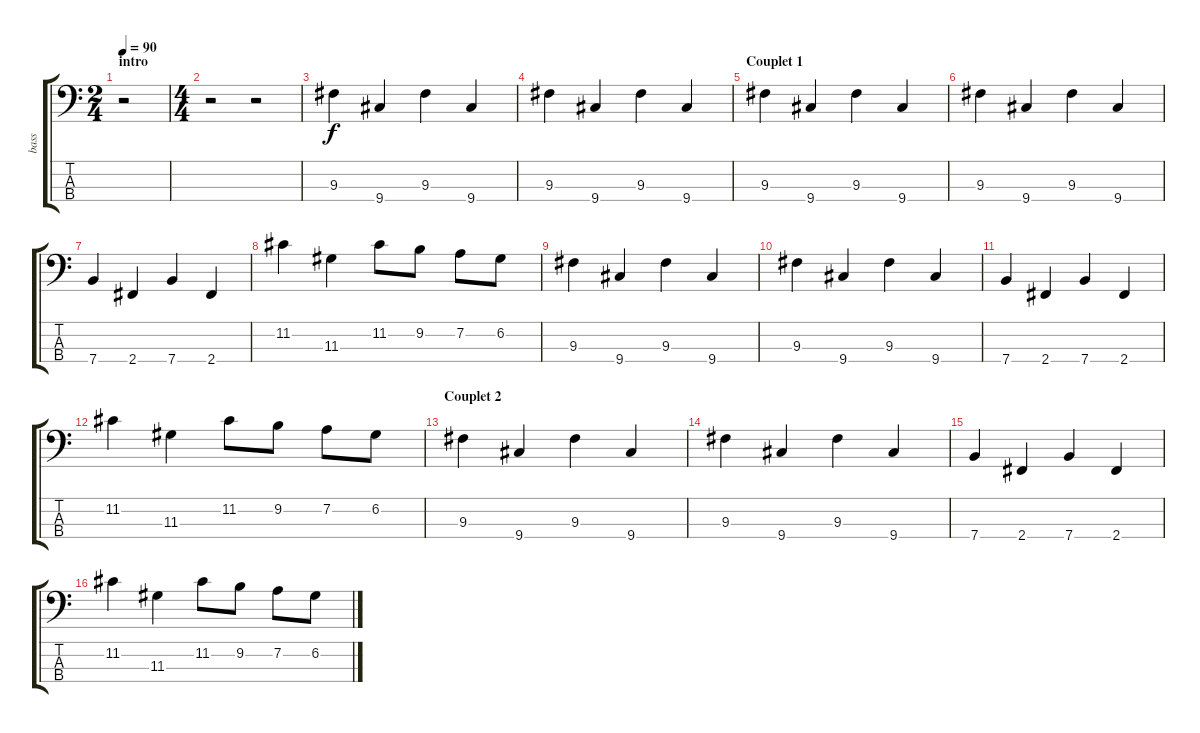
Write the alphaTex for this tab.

\track ("bass" "bass") {instrument electricbassfinger}
\staff {score tabs}
\tuning (G2 D2 A1 E1) {hide}
\ts (2 4)
\section ("" "intro")
\tempo 90
\clef f4
\ks c
r.2{dy f instrument electricbassfinger} |
\ts (4 4)
r.2 r.2 |
9.3.4 9.4.4 9.3.4 9.4.4 |
9.3.4 9.4.4 9.3.4 9.4.4 |
\section ("" "Couplet 1")
9.3.4 9.4.4 9.3.4 9.4.4 |
9.3.4 9.4.4 9.3.4 9.4.4 |
7.4.4 2.4.4 7.4.4 2.4.4 |
11.2.4 11.3.4 11.2.8 9.2.8 7.2.8 6.2.8 |
9.3.4 9.4.4 9.3.4 9.4.4 |
9.3.4 9.4.4 9.3.4 9.4.4 |
7.4.4 2.4.4 7.4.4 2.4.4 |
11.2.4 11.3.4 11.2.8 9.2.8 7.2.8 6.2.8 |
\section ("" "Couplet 2")
9.3.4 9.4.4 9.3.4 9.4.4 |
9.3.4 9.4.4 9.3.4 9.4.4 |
7.4.4 2.4.4 7.4.4 2.4.4 |
11.2.4 11.3.4 11.2.8 9.2.8 7.2.8 6.2.8
